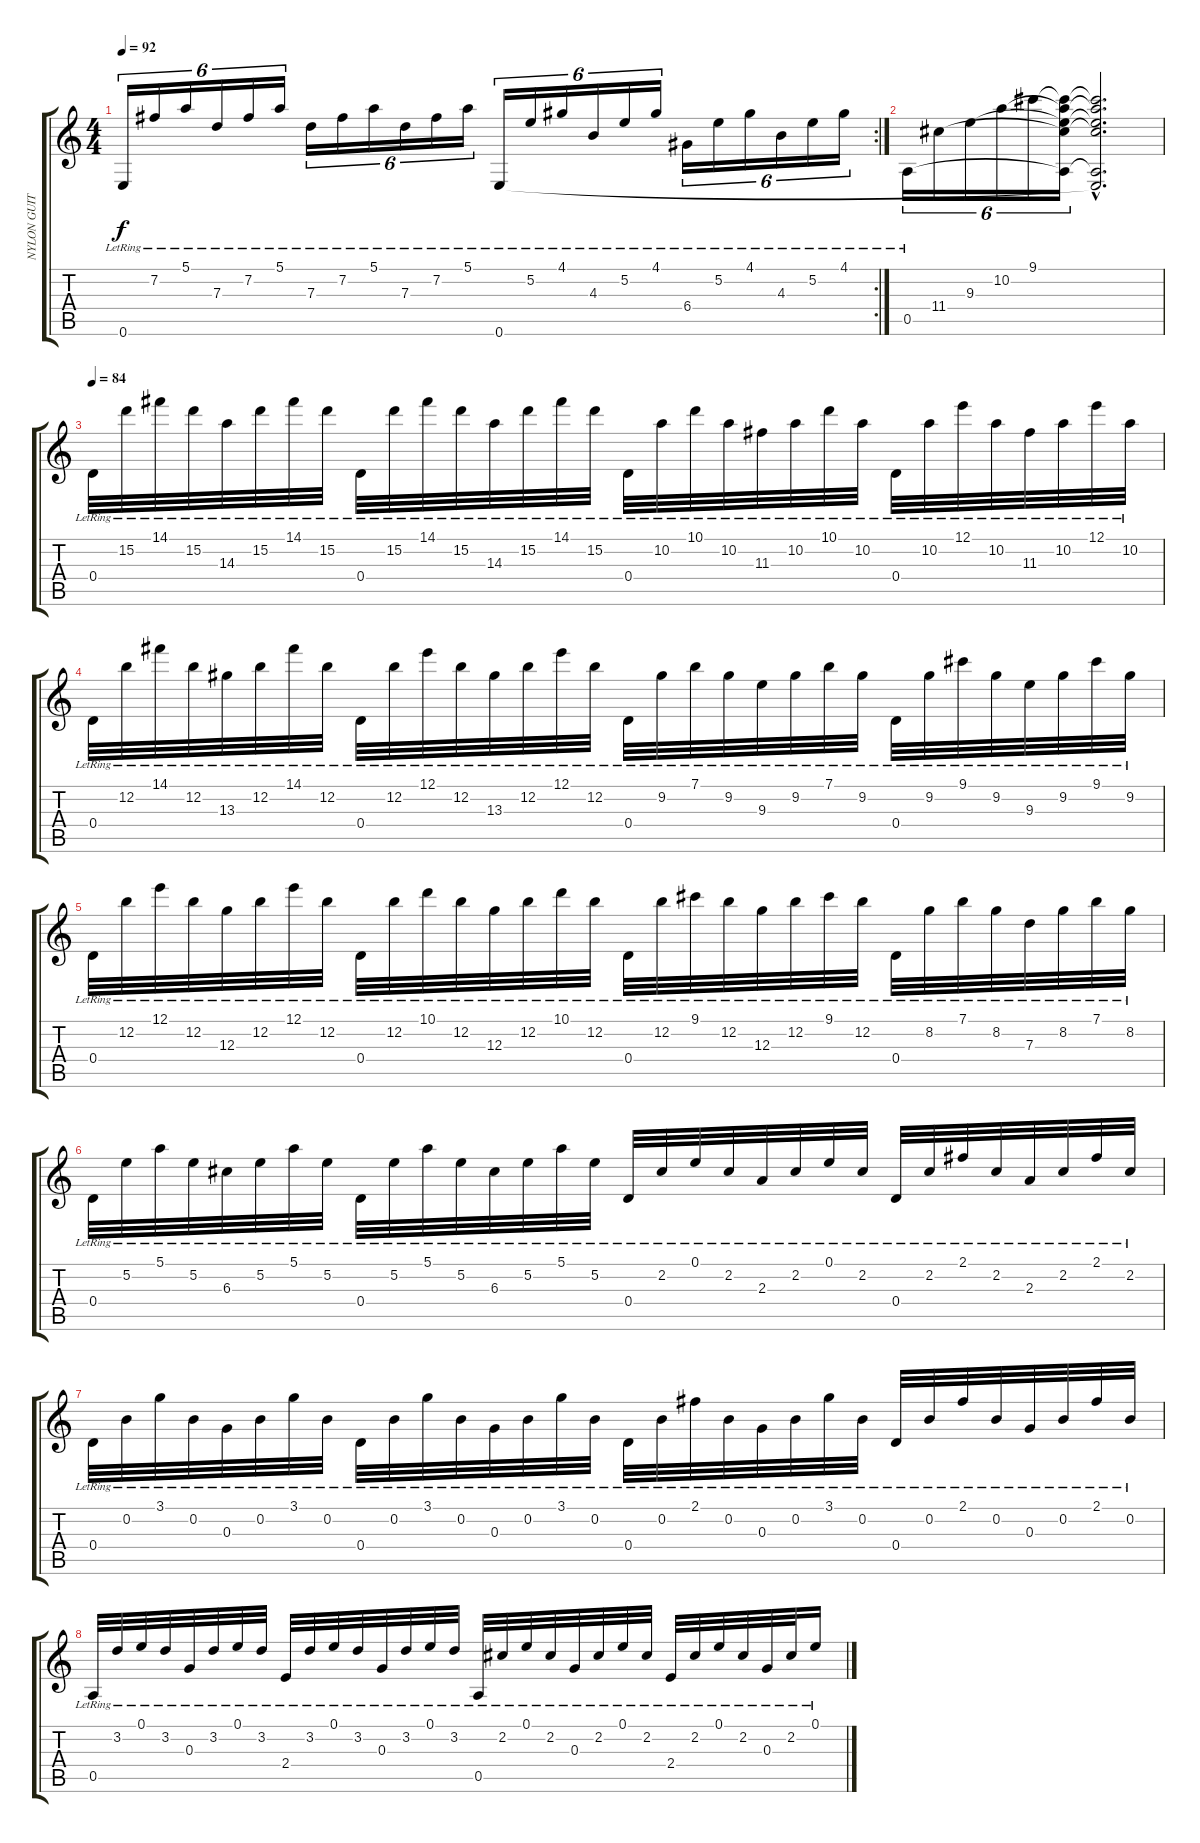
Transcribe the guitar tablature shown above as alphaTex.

\track ("NYLON GUITAR" "NYLON GUIT") {instrument acousticguitarnylon}
\staff {score tabs}
\tuning (E4 B3 G3 D3 A2 E2) {hide}
\rc 2
\ts (4 4)
\tempo 92
\clef g2
\ks c
0.6{lr}.16{tu (6 4) dy f} 7.2{lr}.16{tu (6 4)} 5.1{lr}.16{tu (6 4)} 7.3{lr}.16{tu (6 4)} 7.2{lr}.16{tu (6 4)} 5.1{lr}.16{tu (6 4)} 7.3{lr}.16{tu (6 4)} 7.2{lr}.16{tu (6 4)} 5.1{lr}.16{tu (6 4)} 7.3{lr}.16{tu (6 4)} 7.2{lr}.16{tu (6 4)} 5.1{lr}.16{tu (6 4)} 0.6{lr}.16{tu (6 4)} 5.2{lr}.16{tu (6 4)} 4.1{lr}.16{tu (6 4)} 4.3{lr}.16{tu (6 4)} 5.2{lr}.16{tu (6 4)} 4.1{lr}.16{tu (6 4)} 6.4{lr}.16{tu (6 4)} 5.2{lr}.16{tu (6 4)} 4.1{lr}.16{tu (6 4)} 4.3{lr}.16{tu (6 4)} 5.2{lr}.16{tu (6 4)} 4.1{lr}.16{tu (6 4)} |
0.5{lr}.16{tu (6 4)} 11.4.16{tu (6 4)} 9.3.16{tu (6 4)} 10.2.16{tu (6 4)} 9.1.16{tu (6 4)} (9.1{t} 10.2{t} 9.3{t} 11.4{t} 0.5{t}).16{tu (6 4)} (9.1{hac t} 10.2{hac t} 9.3{hac t} 11.4{hac t} 0.5{hac t} 0.6{hac t}).2{d} |
\tempo 84
0.4{lr}.32 15.2{lr}.32 14.1{lr}.32 15.2{lr}.32 14.3{lr}.32 15.2{lr}.32 14.1{lr}.32 15.2{lr}.32 0.4{lr}.32 15.2{lr}.32 14.1{lr}.32 15.2{lr}.32 14.3{lr}.32 15.2{lr}.32 14.1{lr}.32 15.2{lr}.32 0.4{lr}.32 10.2{lr}.32 10.1{lr}.32 10.2{lr}.32 11.3{lr}.32 10.2{lr}.32 10.1{lr}.32 10.2{lr}.32 0.4{lr}.32 10.2{lr}.32 12.1{lr}.32 10.2{lr}.32 11.3{lr}.32 10.2{lr}.32 12.1{lr}.32 10.2{lr}.32 |
0.4{lr}.32 12.2{lr}.32 14.1{lr}.32 12.2{lr}.32 13.3{lr}.32 12.2{lr}.32 14.1{lr}.32 12.2{lr}.32 0.4{lr}.32 12.2{lr}.32 12.1{lr}.32 12.2{lr}.32 13.3{lr}.32 12.2{lr}.32 12.1{lr}.32 12.2{lr}.32 0.4{lr}.32 9.2{lr}.32 7.1{lr}.32 9.2{lr}.32 9.3{lr}.32 9.2{lr}.32 7.1{lr}.32 9.2{lr}.32 0.4{lr}.32 9.2{lr}.32 9.1{lr}.32 9.2{lr}.32 9.3{lr}.32 9.2{lr}.32 9.1{lr}.32 9.2{lr}.32 |
0.4{lr}.32 12.2{lr}.32 12.1{lr}.32 12.2{lr}.32 12.3{lr}.32 12.2{lr}.32 12.1{lr}.32 12.2{lr}.32 0.4{lr}.32 12.2{lr}.32 10.1{lr}.32 12.2{lr}.32 12.3{lr}.32 12.2{lr}.32 10.1{lr}.32 12.2{lr}.32 0.4{lr}.32 12.2{lr}.32 9.1{lr}.32 12.2{lr}.32 12.3{lr}.32 12.2{lr}.32 9.1{lr}.32 12.2{lr}.32 0.4{lr}.32 8.2{lr}.32 7.1{lr}.32 8.2{lr}.32 7.3{lr}.32 8.2{lr}.32 7.1{lr}.32 8.2{lr}.32 |
0.4{lr}.32 5.2{lr}.32 5.1{lr}.32 5.2{lr}.32 6.3{lr}.32 5.2{lr}.32 5.1{lr}.32 5.2{lr}.32 0.4{lr}.32 5.2{lr}.32 5.1{lr}.32 5.2{lr}.32 6.3{lr}.32 5.2{lr}.32 5.1{lr}.32 5.2{lr}.32 0.4{lr}.32 2.2{lr}.32 0.1{lr}.32 2.2{lr}.32 2.3{lr}.32 2.2{lr}.32 0.1{lr}.32 2.2{lr}.32 0.4{lr}.32 2.2{lr}.32 2.1{lr}.32 2.2{lr}.32 2.3{lr}.32 2.2{lr}.32 2.1{lr}.32 2.2{lr}.32 |
0.4{lr}.32 0.2{lr}.32 3.1{lr}.32 0.2{lr}.32 0.3{lr}.32 0.2{lr}.32 3.1{lr}.32 0.2{lr}.32 0.4{lr}.32 0.2{lr}.32 3.1{lr}.32 0.2{lr}.32 0.3{lr}.32 0.2{lr}.32 3.1{lr}.32 0.2{lr}.32 0.4{lr}.32 0.2{lr}.32 2.1{lr}.32 0.2{lr}.32 0.3{lr}.32 0.2{lr}.32 3.1{lr}.32 0.2{lr}.32 0.4{lr}.32 0.2{lr}.32 2.1{lr}.32 0.2{lr}.32 0.3{lr}.32 0.2{lr}.32 2.1{lr}.32 0.2{lr}.32 |
0.5{lr}.32 3.2{lr}.32 0.1{lr}.32 3.2{lr}.32 0.3{lr}.32 3.2{lr}.32 0.1{lr}.32 3.2{lr}.32 2.4{lr}.32 3.2{lr}.32 0.1{lr}.32 3.2{lr}.32 0.3{lr}.32 3.2{lr}.32 0.1{lr}.32 3.2{lr}.32 0.5{lr}.32 2.2{lr}.32 0.1{lr}.32 2.2{lr}.32 0.3{lr}.32 2.2{lr}.32 0.1{lr}.32 2.2{lr}.32 2.4{lr}.32 2.2{lr}.32 0.1{lr}.32 2.2{lr}.32 0.3{lr}.32 2.2{lr}.32 0.1{lr}.16
